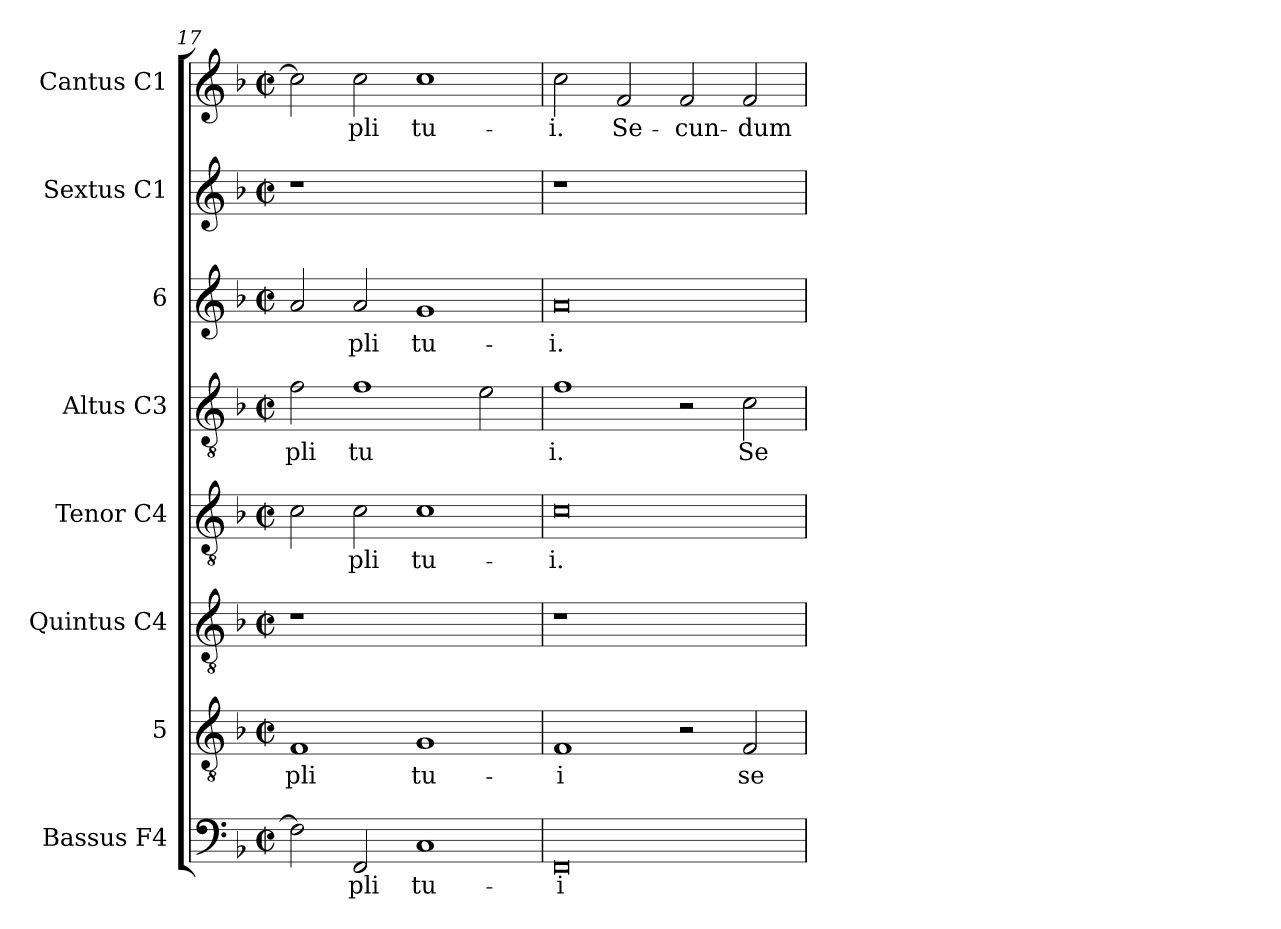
**kern	**text	**kern	**text	**kern	**kern	**text	**kern	**text	**kern	**text	**kern	**kern	**text
*part8	*part8	*part7	*part7	*part6	*part5	*part5	*part4	*part4	*part3	*part3	*part2	*part1	*part1
*staff8	*staff8	*staff7	*staff7	*staff6	*staff5	*staff5	*staff4	*staff4	*staff3	*staff3	*staff2	*staff1	*staff1
*I"Bassus  F4	*	*I"5	*	*I"Quintus  C4	*I"Tenor  C4	*	*I"Altus  C3	*	*I"6	*	*I"Sextus  C1	*I"Cantus  C1	*
*I'B	*	*	*	*	*I'T	*	*I'A	*	*	*	*	*I'C	*
*clefF4	*	*clefGv2	*	*clefGv2	*clefGv2	*	*clefGv2	*	*clefG2	*	*clefG2	*clefG2	*
*k[b-]	*	*k[b-]	*	*k[b-]	*k[b-]	*	*k[b-]	*	*k[b-]	*	*k[b-]	*k[b-]	*
*F:	*	*F:	*	*F:	*F:	*	*F:	*	*F:	*	*F:	*F:	*
*M2/2	*	*M2/2	*	*M2/2	*M2/2	*	*M2/2	*	*M2/2	*	*M2/2	*M2/2	*
*met(c|)	*	*met(c|)	*	*met(c|)	*met(c|)	*	*met(c|)	*	*met(c|)	*	*met(c|)	*met(c|)	*
=17	=17	=17	=17	=17	=17	=17	=17	=17	=17	=17	=17	=17	=17
!	!LO:LY:b:cj	!	!LO:LY:b:cj	!	!	!LO:LY:b:cj	!	!LO:LY:b:cj	!	!LO:LY:b:cj	!	!	!LO:LY:b:cj
2F\]	--	1F	-pli	1r	2c\	--	2f\	-pli	2a/	--	1r	2cc\]	--
!	!LO:LY:b:cj	!	!	!	!	!LO:LY:b:cj	!	!LO:LY:b:cj	!	!LO:LY:b:cj	!	!	!LO:LY:b:cj
2FF/	-pli	.	.	.	2c\	-pli	1f	tu-	2a/	-pli	.	2cc\	-pli
!	!LO:LY:b:cj	!	!LO:LY:b:cj	!	!	!LO:LY:b:cj	!	!	!	!LO:LY:b:cj	!	!	!LO:LY:b:cj
1C	tu-	1G	tu-	1ryy	1c	tu-	.	.	1g	tu-	1ryy	1cc	tu-
!	!	!	!	!	!	!	!	!LO:LY:b:cj	!	!	!	!	!
.	.	.	.	.	.	.	2e\	--	.	.	.	.	.
=18	=18	=18	=18	=18	=18	=18	=18	=18	=18	=18	=18	=18	=18
!	!LO:LY:b:cj	!	!LO:LY:b:cj	!	!	!LO:LY:b:cj	!	!LO:LY:b:cj	!	!LO:LY:b:cj	!	!	!LO:LY:b:cj
0FF	-i	1F	-i	1r	0c	-i.	1f	-i.	0a	-i.	1r	2cc\	-i.
!	!	!	!	!	!	!	!	!	!	!	!	!	!LO:LY:b:cj
.	.	.	.	.	.	.	.	.	.	.	.	2f/	Se-
!	!	!	!	!	!	!	!	!	!	!	!	!	!LO:LY:b:cj
.	.	2r	.	1ryy	.	.	2r	.	.	.	1ryy	2f/	-cun-
!	!	!	!LO:LY:b:cj	!	!	!	!	!LO:LY:b:cj	!	!	!	!	!LO:LY:b:cj
.	.	2F/	se-	.	.	.	2c\	Se-	.	.	.	2f/	-dum
=	=	=	=	=	=	=	=	=	=	=	=	=	=
*-	*-	*-	*-	*-	*-	*-	*-	*-	*-	*-	*-	*-	*-
